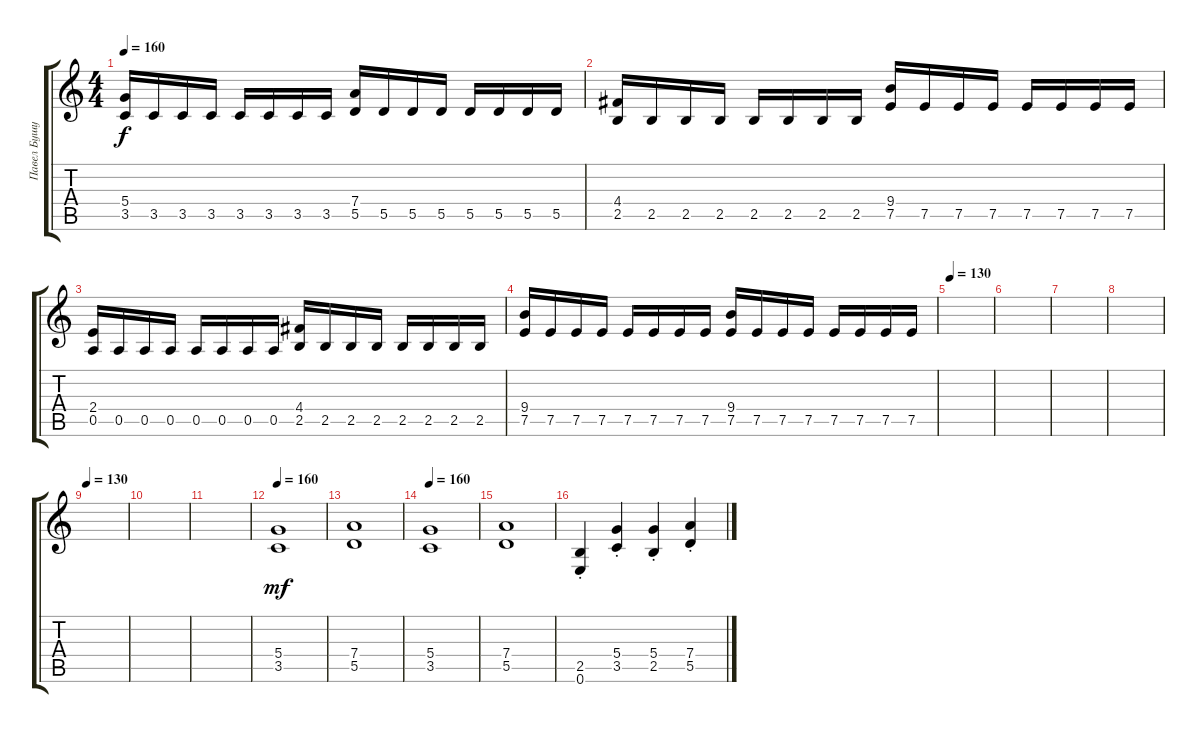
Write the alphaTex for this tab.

\track ("Павел Бушуев" "Павел Бушу") {instrument distortionguitar}
\staff {score tabs}
\tuning (E4 B3 G3 D3 A2 E2) {hide}
\ts (4 4)
\tempo 160
\clef g2
\ks c
(5.4 3.5).16{dy f} 3.5.16 3.5.16 3.5.16 3.5.16 3.5.16 3.5.16 3.5.16 (7.4 5.5).16 5.5.16 5.5.16 5.5.16 5.5.16 5.5.16 5.5.16 5.5.16 |
(4.4 2.5).16 2.5.16 2.5.16 2.5.16 2.5.16 2.5.16 2.5.16 2.5.16 (9.4 7.5).16 7.5.16 7.5.16 7.5.16 7.5.16 7.5.16 7.5.16 7.5.16 |
(2.4 0.5).16 0.5.16 0.5.16 0.5.16 0.5.16 0.5.16 0.5.16 0.5.16 (4.4 2.5).16 2.5.16 2.5.16 2.5.16 2.5.16 2.5.16 2.5.16 2.5.16 |
(9.4 7.5).16 7.5.16 7.5.16 7.5.16 7.5.16 7.5.16 7.5.16 7.5.16 (9.4 7.5).16 7.5.16 7.5.16 7.5.16 7.5.16 7.5.16 7.5.16 7.5.16 |
\tempo 130
|
|
|
|
\tempo 130
|
|
|
\tempo 160
(5.4 3.5).1{dy mf} |
(7.4 5.5).1 |
\tempo 160
(5.4 3.5).1 |
(7.4 5.5).1 |
(2.5{st} 0.6{st}).4 (5.4{st} 3.5{st}).4 (5.4{st} 2.5{st}).4 (7.4{st} 5.5{st}).4
